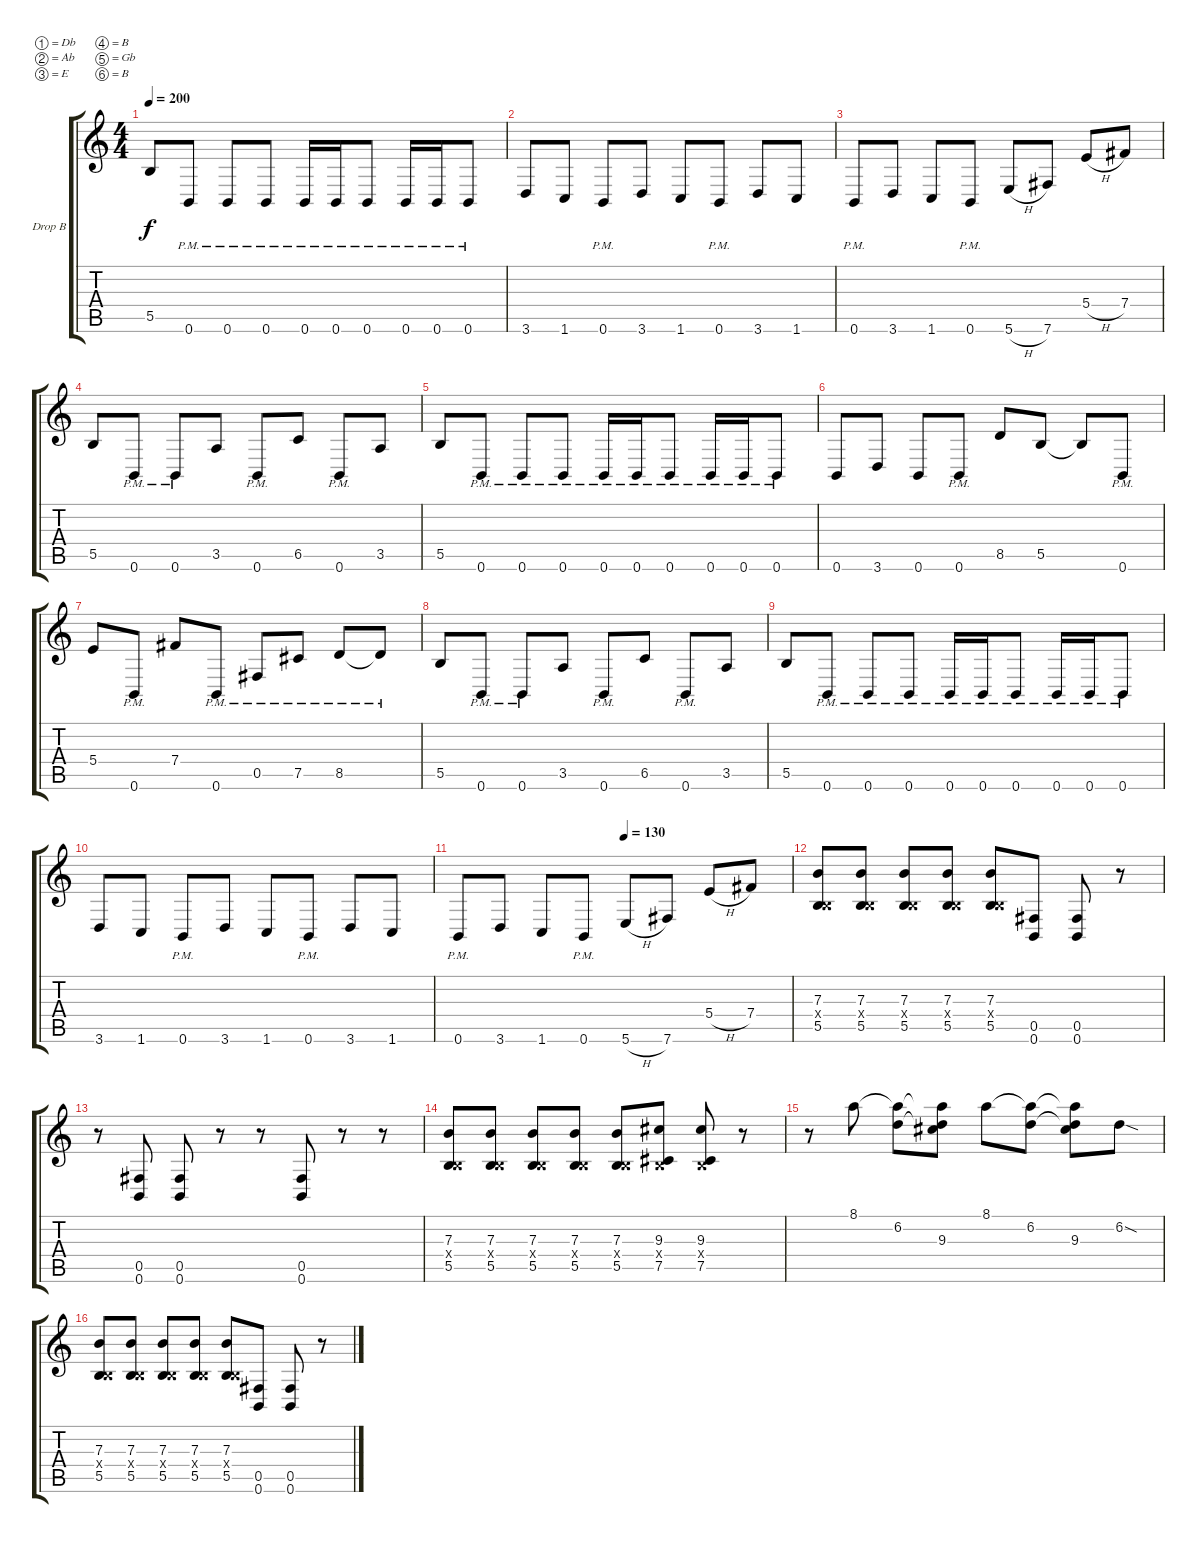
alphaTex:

\bracketExtendMode groupsimilarinstruments
\firstSystemTrackNameOrientation horizontal
\otherSystemsTrackNameOrientation horizontal
\track ("Mandolin" "Drop B") {instrument distortionguitar}
\staff {score tabs}
\tuning (Db4 Ab3 E3 B2 Gb2 B1)
\ts (4 4)
\tempo 200
\clef g2
\ks c
5.5.8{dy f} 0.6{pm}.8 0.6{pm}.8 0.6{pm}.8 0.6{pm}.16 0.6{pm}.16 0.6{pm}.8 0.6{pm}.16 0.6{pm}.16 0.6{pm}.8 |
3.6.8 1.6.8 0.6{pm}.8 3.6.8 1.6.8 0.6{pm}.8 3.6.8 1.6.8 |
0.6{pm}.8 3.6.8 1.6.8 0.6{pm}.8 5.6{h}.8 7.6.8 5.4{h}.8 7.4.8 |
5.5.8 0.6{pm}.8 0.6{pm}.8 3.5.8 0.6{pm}.8 6.5.8 0.6{pm}.8 3.5.8 |
5.5.8 0.6{pm}.8 0.6{pm}.8 0.6{pm}.8 0.6{pm}.16 0.6{pm}.16 0.6{pm}.8 0.6{pm}.16 0.6{pm}.16 0.6{pm}.8 |
0.6.8 3.6.8 0.6.8 0.6{pm}.8 8.5.8 5.5.8 5.5{t}.8 0.6{pm}.8 |
5.4.8 0.6{pm}.8 7.4.8 0.6{pm}.8 0.5{pm}.8 7.5{pm}.8 8.5{pm}.8 8.5{pm t}.8 |
5.5.8 0.6{pm}.8 0.6{pm}.8 3.5.8 0.6{pm}.8 6.5.8 0.6{pm}.8 3.5.8 |
5.5.8 0.6{pm}.8 0.6{pm}.8 0.6{pm}.8 0.6{pm}.16 0.6{pm}.16 0.6{pm}.8 0.6{pm}.16 0.6{pm}.16 0.6{pm}.8 |
3.6.8 1.6.8 0.6{pm}.8 3.6.8 1.6.8 0.6{pm}.8 3.6.8 1.6.8 |
\tempo (130 0.5)
0.6{pm}.8 3.6.8 1.6.8 0.6{pm}.8 5.6{h}.8 7.6.8 5.4{h}.8 7.4.8 |
(5.5 7.3 0.4{x}).8 (7.3 5.5 0.4{x}).8 (7.3 5.5 0.4{x}).8 (7.3 5.5 0.4{x}).8 (7.3 5.5 0.4{x}).8 (0.5 0.6).8 (0.5 0.6).8 r.8 |
r.8 (0.6 0.5).8 (0.6 0.5).8 r.8 r.8 (0.5 0.6).8 r.8 r.8 |
(5.5 7.3 0.4{x}).8 (5.5 7.3 0.4{x}).8 (5.5 7.3 0.4{x}).8 (5.5 7.3 0.4{x}).8 (5.5 7.3 0.4{x}).8 (9.3 7.5 0.4{x}).8 (9.3 7.5 0.4{x}).8 r.8 |
r.8 8.1.8 (6.2 8.1{t}).8 (9.3 8.1{t} 6.2{t}).8 8.1.8 (6.2 8.1{t}).8 (9.3 8.1{t} 6.2{t}).8 6.2{sod}.8 |
(5.5 7.3 0.4{x}).8 (7.3 5.5 0.4{x}).8 (7.3 5.5 0.4{x}).8 (7.3 5.5 0.4{x}).8 (7.3 5.5 0.4{x}).8 (0.5 0.6).8 (0.5 0.6).8 r.8
